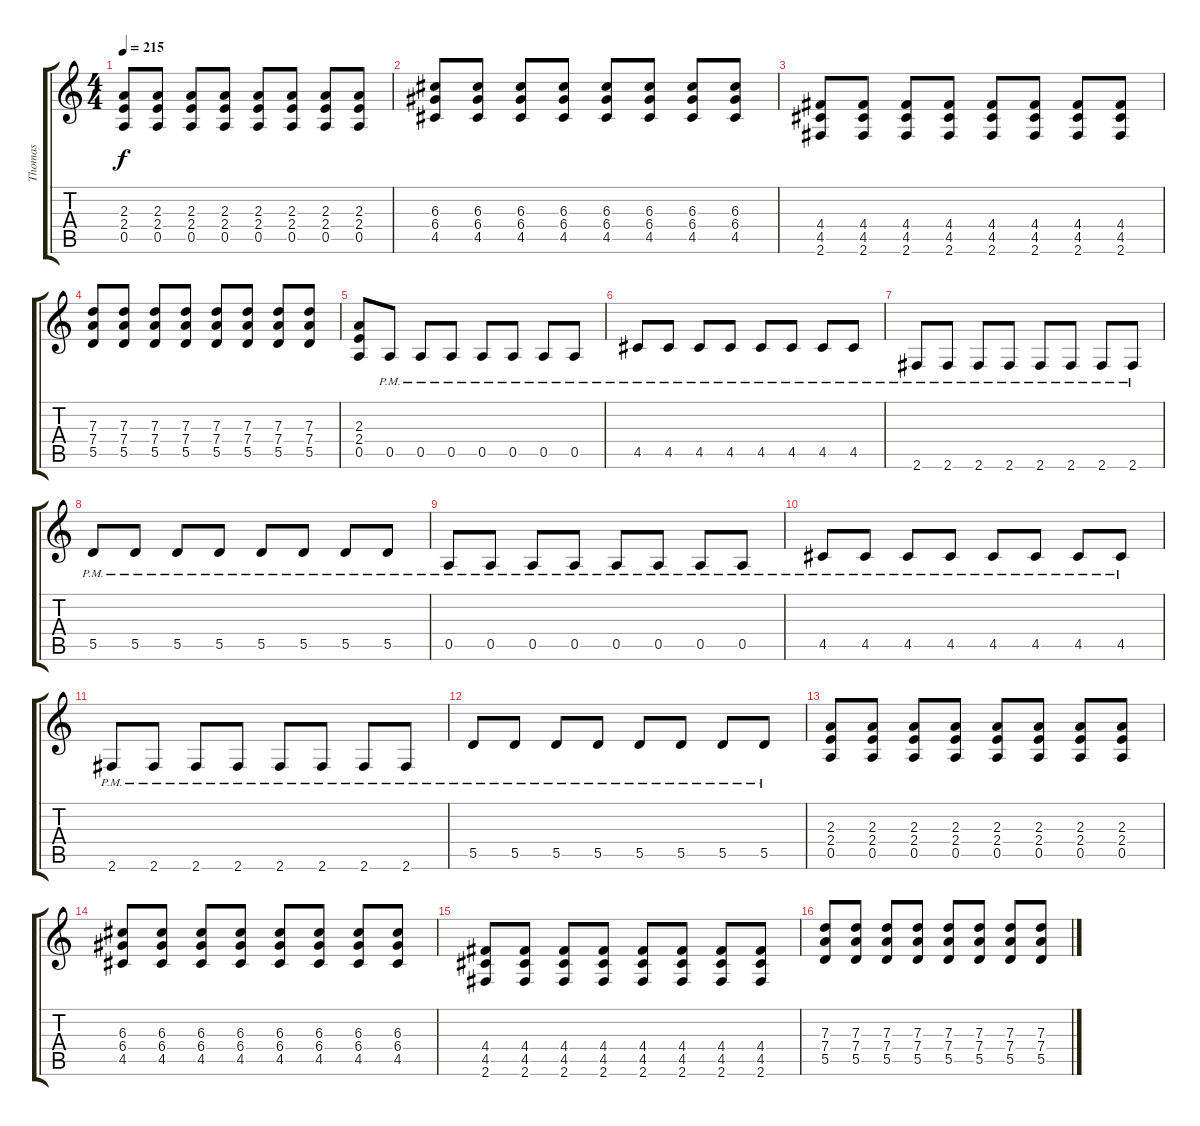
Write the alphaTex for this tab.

\track ("Thomas" "Thomas") {instrument overdrivenguitar}
\staff {score tabs}
\tuning (E4 B3 G3 D3 A2 E2) {hide}
\ts (4 4)
\tempo 215
\clef g2
\ks c
(2.3 2.4 0.5).8{dy f} (2.3 2.4 0.5).8 (2.3 2.4 0.5).8 (2.3 2.4 0.5).8 (2.3 2.4 0.5).8 (2.3 2.4 0.5).8 (2.3 2.4 0.5).8 (2.3 2.4 0.5).8 |
(6.3 6.4 4.5).8 (6.3 6.4 4.5).8 (6.3 6.4 4.5).8 (6.3 6.4 4.5).8 (6.3 6.4 4.5).8 (6.3 6.4 4.5).8 (6.3 6.4 4.5).8 (6.3 6.4 4.5).8 |
(4.4 4.5 2.6).8 (4.4 4.5 2.6).8 (4.4 4.5 2.6).8 (4.4 4.5 2.6).8 (4.4 4.5 2.6).8 (4.4 4.5 2.6).8 (4.4 4.5 2.6).8 (4.4 4.5 2.6).8 |
(7.3 7.4 5.5).8 (7.3 7.4 5.5).8 (7.3 7.4 5.5).8 (7.3 7.4 5.5).8 (7.3 7.4 5.5).8 (7.3 7.4 5.5).8 (7.3 7.4 5.5).8 (7.3 7.4 5.5).8 |
(2.3 2.4 0.5).8 0.5{pm}.8 0.5{pm}.8 0.5{pm}.8 0.5{pm}.8 0.5{pm}.8 0.5{pm}.8 0.5{pm}.8 |
4.5{pm}.8 4.5{pm}.8 4.5{pm}.8 4.5{pm}.8 4.5{pm}.8 4.5{pm}.8 4.5{pm}.8 4.5{pm}.8 |
2.6{pm}.8 2.6{pm}.8 2.6{pm}.8 2.6{pm}.8 2.6{pm}.8 2.6{pm}.8 2.6{pm}.8 2.6{pm}.8 |
5.5{pm}.8 5.5{pm}.8 5.5{pm}.8 5.5{pm}.8 5.5{pm}.8 5.5{pm}.8 5.5{pm}.8 5.5{pm}.8 |
0.5{pm}.8 0.5{pm}.8 0.5{pm}.8 0.5{pm}.8 0.5{pm}.8 0.5{pm}.8 0.5{pm}.8 0.5{pm}.8 |
4.5{pm}.8 4.5{pm}.8 4.5{pm}.8 4.5{pm}.8 4.5{pm}.8 4.5{pm}.8 4.5{pm}.8 4.5{pm}.8 |
2.6{pm}.8 2.6{pm}.8 2.6{pm}.8 2.6{pm}.8 2.6{pm}.8 2.6{pm}.8 2.6{pm}.8 2.6{pm}.8 |
5.5{pm}.8 5.5{pm}.8 5.5{pm}.8 5.5{pm}.8 5.5{pm}.8 5.5{pm}.8 5.5{pm}.8 5.5{pm}.8 |
(2.3 2.4 0.5).8 (2.3 2.4 0.5).8 (2.3 2.4 0.5).8 (2.3 2.4 0.5).8 (2.3 2.4 0.5).8 (2.3 2.4 0.5).8 (2.3 2.4 0.5).8 (2.3 2.4 0.5).8 |
(6.3 6.4 4.5).8 (6.3 6.4 4.5).8 (6.3 6.4 4.5).8 (6.3 6.4 4.5).8 (6.3 6.4 4.5).8 (6.3 6.4 4.5).8 (6.3 6.4 4.5).8 (6.3 6.4 4.5).8 |
(4.4 4.5 2.6).8 (4.4 4.5 2.6).8 (4.4 4.5 2.6).8 (4.4 4.5 2.6).8 (4.4 4.5 2.6).8 (4.4 4.5 2.6).8 (4.4 4.5 2.6).8 (4.4 4.5 2.6).8 |
(7.3 7.4 5.5).8 (7.3 7.4 5.5).8 (7.3 7.4 5.5).8 (7.3 7.4 5.5).8 (7.3 7.4 5.5).8 (7.3 7.4 5.5).8 (7.3 7.4 5.5).8 (7.3 7.4 5.5).8
